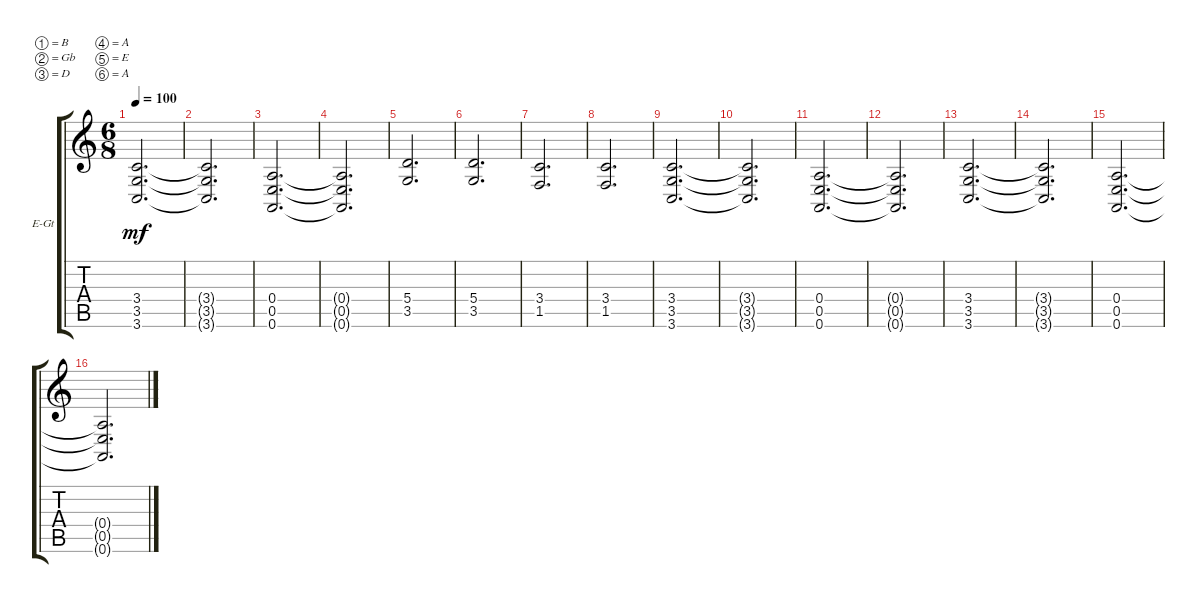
\defaultSystemsLayout 4
\bracketExtendMode groupsimilarinstruments
\firstSystemTrackNameOrientation horizontal
\otherSystemsTrackNameOrientation horizontal
\track ("Rhythm Guitar" "E-Gt") {instrument distortionguitar}
\staff {score tabs}
\tuning (B3 Gb3 D3 A2 E2 A1)
\ts (6 8)
\tempo 100
\clef g2
\ks aminor
(3.6 3.5 3.4).2{d dy mf} |
(3.4{t} 3.5{t} 3.6{t}).2{d} |
(0.6 0.5 0.4).2{d} |
(0.4{t} 0.5{t} 0.6{t}).2{d} |
(3.5 5.4).2{d} |
(5.4 3.5).2{d} |
(1.5 3.4).2{d} |
(3.4 1.5).2{d} |
(3.6 3.5 3.4).2{d} |
(3.4{t} 3.5{t} 3.6{t}).2{d} |
(0.6 0.5 0.4).2{d} |
(0.4{t} 0.5{t} 0.6{t}).2{d} |
(3.6 3.5 3.4).2{d} |
(3.4{t} 3.5{t} 3.6{t}).2{d} |
(0.6 0.5 0.4).2{d} |
(0.4{t} 0.5{t} 0.6{t}).2{d}
